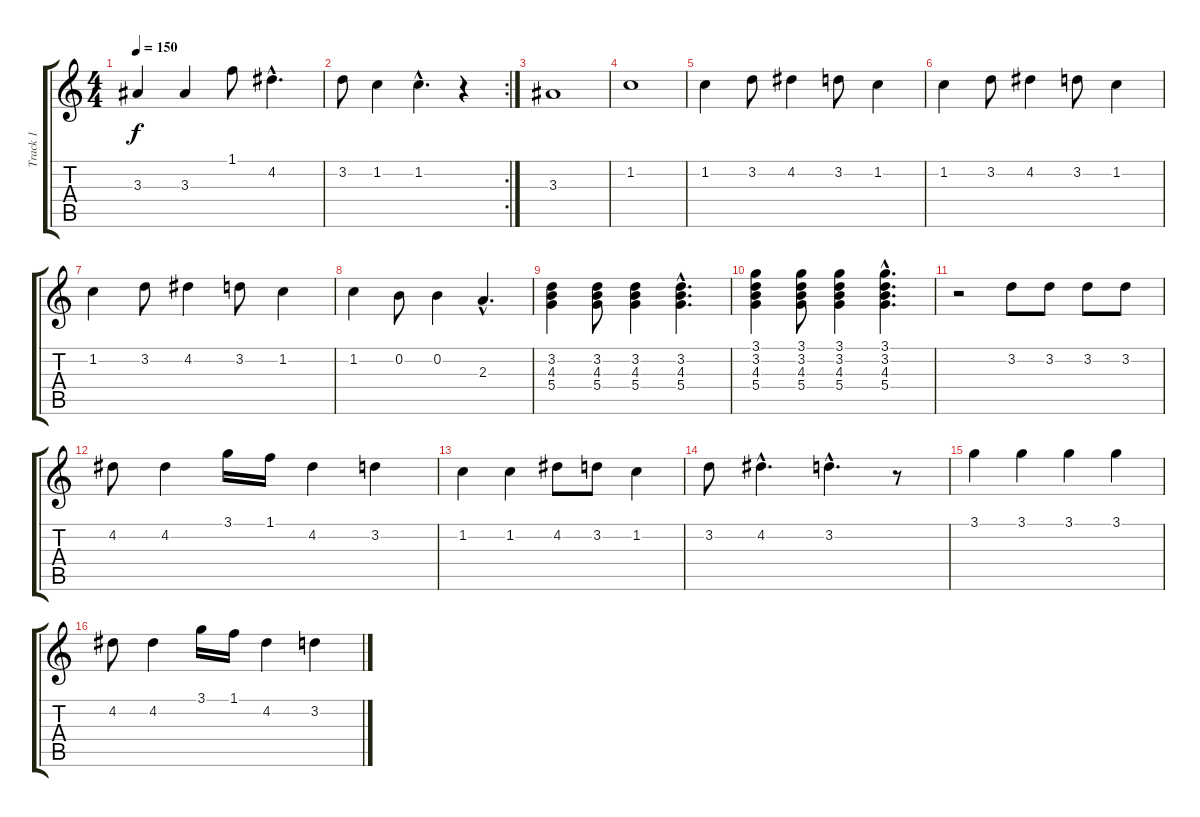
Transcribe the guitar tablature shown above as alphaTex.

\track ("Track 1" "Track 1") {instrument acousticguitarnylon}
\staff {score tabs}
\tuning (E4 B3 G3 D3 A2 E2) {hide}
\ts (4 4)
\tempo 150
\clef g2
\ks c
3.3.4{dy f} 3.3.4 1.1.8 4.2{hac}.4{d} |
\rc 2
3.2.8 1.2.4 1.2{hac}.4{d} r.4 |
3.3.1 |
1.2.1 |
1.2.4 3.2.8 4.2.4 3.2.8 1.2.4 |
1.2.4 3.2.8 4.2.4 3.2.8 1.2.4 |
1.2.4 3.2.8 4.2.4 3.2.8 1.2.4 |
1.2.4 0.2.8 0.2.4 2.3{hac}.4{d} |
(3.2 4.3 5.4).4 (3.2 4.3 5.4).8 (3.2 4.3 5.4).4 (3.2{hac} 4.3{hac} 5.4{hac}).4{d} |
(3.1 3.2 4.3 5.4).4 (3.1 3.2 4.3 5.4).8 (3.1 3.2 4.3 5.4).4 (3.1{hac} 3.2{hac} 4.3{hac} 5.4{hac}).4{d} |
r.2 3.2.8 3.2.8 3.2.8 3.2.8 |
4.2.8 4.2.4 3.1.16 1.1.16 4.2.4 3.2.4 |
1.2.4 1.2.4 4.2.8 3.2.8 1.2.4 |
3.2.8 4.2{hac}.4{d} 3.2{hac}.4{d} r.8 |
3.1.4 3.1.4 3.1.4 3.1.4 |
4.2.8 4.2.4 3.1.16 1.1.16 4.2.4 3.2.4
